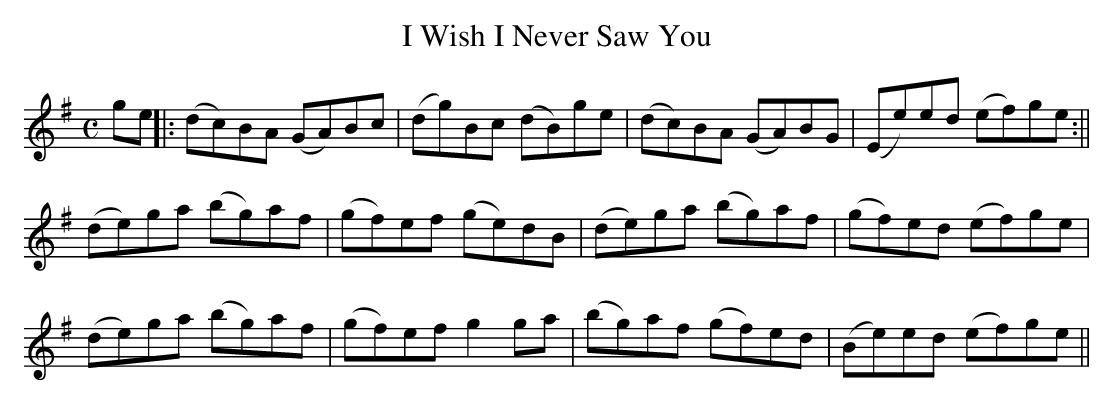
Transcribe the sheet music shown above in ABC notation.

X:1
T:I Wish I Never Saw You
M:C
L:1/8
K:Gmaj
ge||:(dc)BA (GA)Bc|(dg)Bc (dB)ge|(dc)BA (GA)BG|(Ee)ed (ef)ge:||
(de)ga (bg)af|(gf)ef (ge)dB|(de)ga (bg)af|(gf)ed (ef)ge|
(de)ga (bg)af|(gf)ef g2 ga|(bg)af (gf)ed|(Be)ed (ef)ge||
